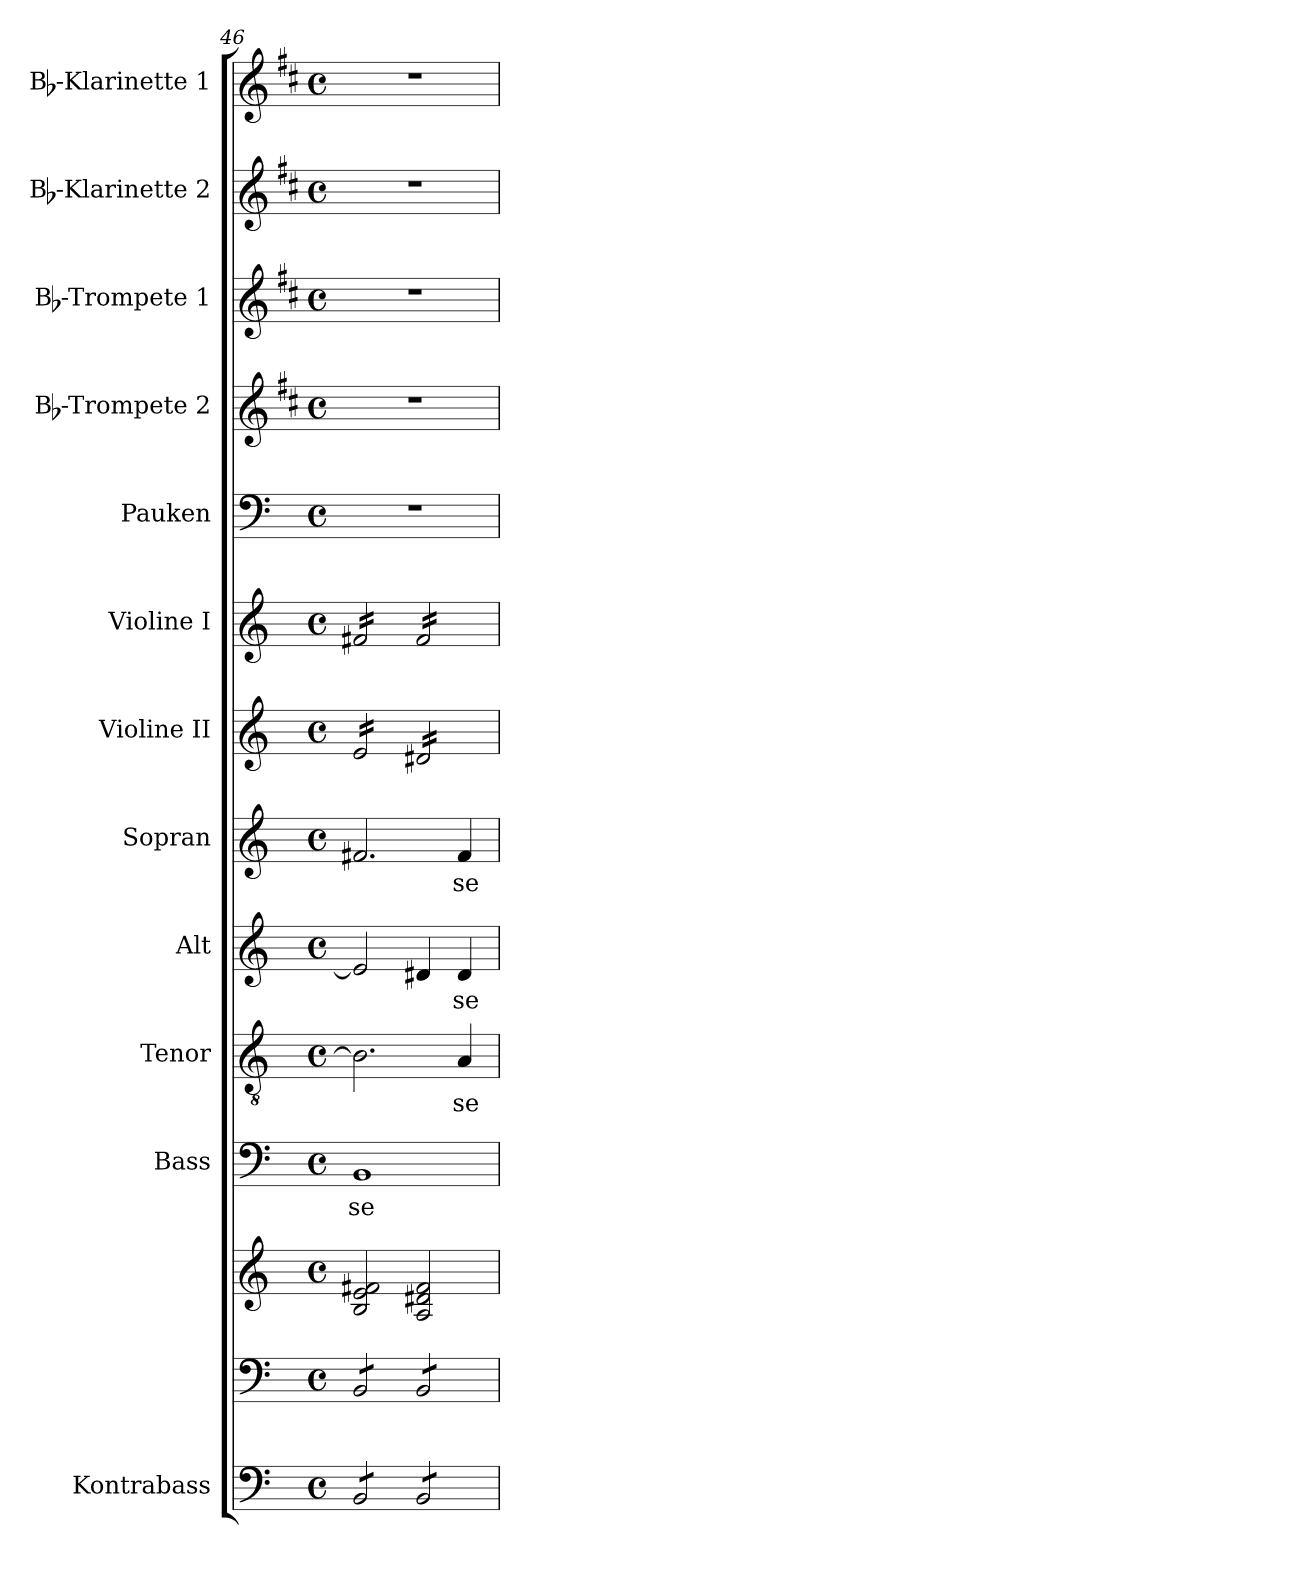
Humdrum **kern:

**kern	**kern	**kern	**kern	**text	**kern	**text	**kern	**text	**kern	**text	**kern	**kern	**kern	**kern	**kern	**kern	**kern
*part13	*part12	*part12	*part11	*part11	*part10	*part10	*part9	*part9	*part8	*part8	*part7	*part6	*part5	*part4	*part3	*part2	*part1
*staff14	*staff13	*staff12	*staff11	*staff11	*staff10	*staff10	*staff9	*staff9	*staff8	*staff8	*staff7	*staff6	*staff5	*staff4	*staff3	*staff2	*staff1
*I"Kontrabass	*	*	*I"Bass	*	*I"Tenor	*	*I"Alt	*	*I"Sopran	*	*I"Violine II	*I"Violine I	*I"Pauken	*I"Bb-Trompete 2	*I"Bb-Trompete 1	*I"Bb-Klarinette 2	*I"Bb-Klarinette 1
*I'Kb.	*	*	*I'B.	*	*I'T.	*	*I'A.	*	*I'S.	*	*I'Vl. II	*I'Vl. I	*I'Pk.	*I'Bb Trp. 2	*I'Bb Trp. 1	*I'Bb Kl. 2	*I'Bb Kl. 1
*clefF4	*clefF4	*clefG2	*clefF4	*	*clefGv2	*	*clefG2	*	*clefG2	*	*clefG2	*clefG2	*clefF4	*clefG2	*clefG2	*clefG2	*clefG2
*ITrd7c12	*	*	*	*	*	*	*	*	*	*	*	*	*	*ITrd1c2	*ITrd1c2	*ITrd1c2	*ITrd1c2
*k[]	*k[]	*k[]	*k[]	*	*k[]	*	*k[]	*	*k[]	*	*k[]	*k[]	*k[]	*k[]	*k[]	*k[]	*k[]
*C:	*C:	*C:	*C:	*	*C:	*	*C:	*	*C:	*	*C:	*C:	*C:	*C:	*C:	*C:	*C:
*M4/4	*M4/4	*M4/4	*M4/4	*	*M4/4	*	*M4/4	*	*M4/4	*	*M4/4	*M4/4	*M4/4	*M4/4	*M4/4	*M4/4	*M4/4
*met(c)	*met(c)	*met(c)	*met(c)	*	*met(c)	*	*met(c)	*	*met(c)	*	*met(c)	*met(c)	*met(c)	*met(c)	*met(c)	*met(c)	*met(c)
=46	=46	=46	=46	=46	=46	=46	=46	=46	=46	=46	=46	=46	=46	=46	=46	=46	=46
!	!	!	!	!LO:LY:b	!	!	!	!	!	!	!	!	!	!	!	!	!
*tremolo	*	*	*	*	*	*	*	*	*	*	*	*	*	*	*	*	*
*	*tremolo	*	*	*	*	*	*	*	*	*	*	*	*	*	*	*	*
*	*	*	*	*	*	*	*	*	*	*	*tremolo	*	*	*	*	*	*
*	*	*	*	*	*	*	*	*	*	*	*	*tremolo	*	*	*	*	*
8BBB/L	8BB/L	2B/ 2e/ 2f#X/	1BB	-se-	2.B\]	.	2e/]	.	2.f#X/	.	16e/LL	16f#X/LL	1r	1r	1r	1r	1r
.	.	.	.	.	.	.	.	.	.	.	16e/	16f#X/	.	.	.	.	.
8BBB/	8BB/	.	.	.	.	.	.	.	.	.	16e/	16f#X/	.	.	.	.	.
.	.	.	.	.	.	.	.	.	.	.	16e/	16f#X/	.	.	.	.	.
8BBB/	8BB/	.	.	.	.	.	.	.	.	.	16e/	16f#X/	.	.	.	.	.
.	.	.	.	.	.	.	.	.	.	.	16e/	16f#X/	.	.	.	.	.
8BBB/J	8BB/J	.	.	.	.	.	.	.	.	.	16e/	16f#X/	.	.	.	.	.
.	.	.	.	.	.	.	.	.	.	.	16e/JJ	16f#X/JJ	.	.	.	.	.
8BBB/L	8BB/L	2A/ 2d#X/ 2f#/	.	.	.	.	4d#X/	.	.	.	16d#X/LL	16f#/LL	.	.	.	.	.
.	.	.	.	.	.	.	.	.	.	.	16d#X/	16f#/	.	.	.	.	.
8BBB/	8BB/	.	.	.	.	.	.	.	.	.	16d#X/	16f#/	.	.	.	.	.
.	.	.	.	.	.	.	.	.	.	.	16d#X/	16f#/	.	.	.	.	.
!	!	!	!	!	!	!LO:LY:b	!	!LO:LY:b	!	!LO:LY:b	!	!	!	!	!	!	!
8BBB/	8BB/	.	.	.	4A/	-se-	4d#/	-se-	4f#/	-se-	16d#X/	16f#/	.	.	.	.	.
.	.	.	.	.	.	.	.	.	.	.	16d#X/	16f#/	.	.	.	.	.
8BBB/J	8BB/J	.	.	.	.	.	.	.	.	.	16d#X/	16f#/	.	.	.	.	.
*	*Xtremolo	*	*	*	*	*	*	*	*	*	*	*	*	*	*	*	*
*Xtremolo	*	*	*	*	*	*	*	*	*	*	*	*	*	*	*	*	*
.	.	.	.	.	.	.	.	.	.	.	16d#X/JJ	16f#/JJ	.	.	.	.	.
*	*	*	*	*	*	*	*	*	*	*	*	*Xtremolo	*	*	*	*	*
*	*	*	*	*	*	*	*	*	*	*	*Xtremolo	*	*	*	*	*	*
=	=	=	=	=	=	=	=	=	=	=	=	=	=	=	=	=	=
*-	*-	*-	*-	*-	*-	*-	*-	*-	*-	*-	*-	*-	*-	*-	*-	*-	*-
